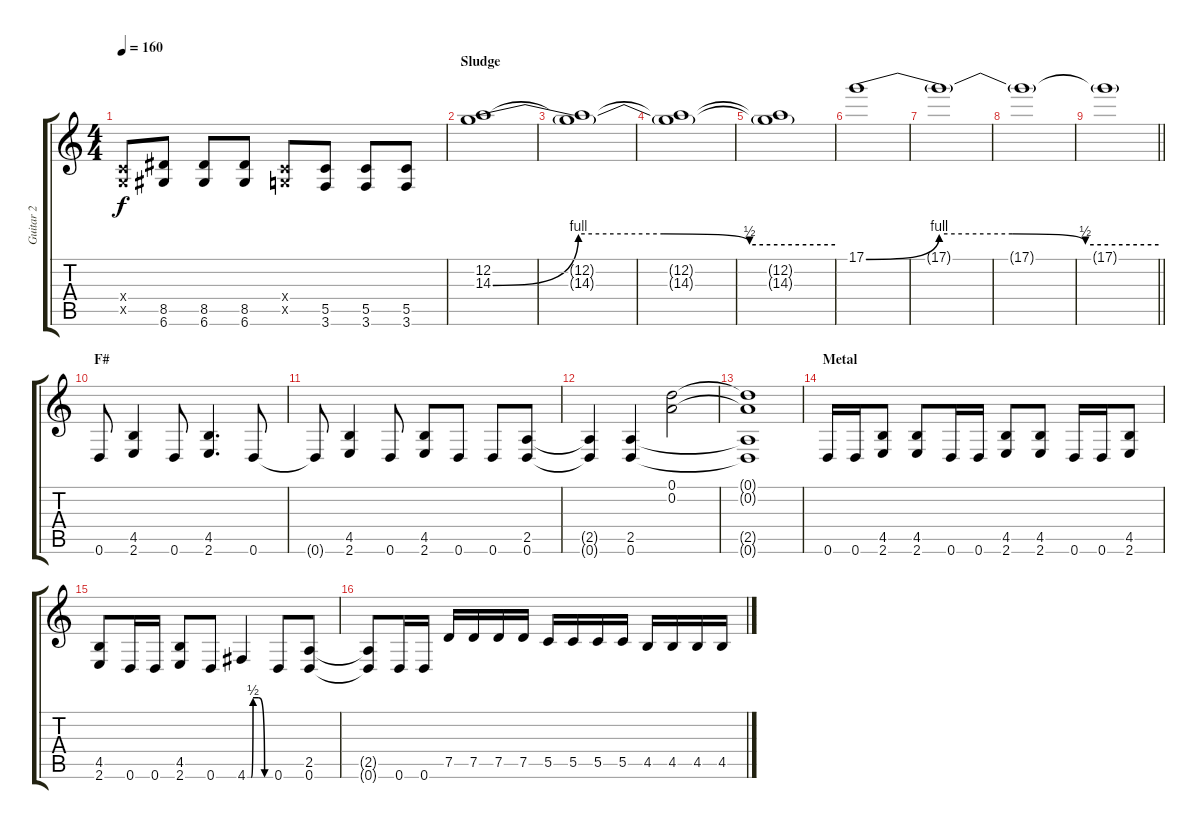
\track ("Guitar 2" "Guitar 2") {instrument overdrivenguitar}
\staff {score tabs}
\tuning (D4 A3 F3 C3 G2 D2) {hide}
\ts (4 4)
\tempo 160
\clef g2
\ks c
(0.4{x} 0.5{x}).8{dy f} (8.5 6.6).8 (8.5 6.6).8 (8.5 6.6).8 (0.4{x} 0.5{x}).8 (5.5 3.6).8 (5.5 3.6).8 (5.5 3.6).8 |
\section ("" "Sludge")
(12.2 14.3{be (custom 0 0 15 4 30 4 45 2 60 2)}).1 |
(12.2{t} 14.3{t}).1 |
(12.2{t} 14.3{t}).1 |
(12.2{t} 14.3{t}).1 |
17.1{be (custom 0 0 15 4 30 4 45 2 60 2)}.1 |
17.1{t}.1 |
17.1{t}.1 |
\barLineRight lightlight
17.1{t}.1 |
\section ("" "F#")
0.6.8 (4.5 2.6).4 0.6.8 (4.5 2.6).4{d} 0.6.8 |
0.6{t}.8 (4.5 2.6).4 0.6.8 (4.5 2.6).8 0.6.8 0.6.8 (2.5 0.6).8 |
(2.5{t} 0.6{t}).4 (2.5 0.6).4 (0.1 0.2).2 |
(0.1{t} 0.2{t} 2.5{t} 0.6{t}).1 |
\section ("" "Metal")
0.6.16 0.6.16 (4.5 2.6).8 (4.5 2.6).8 0.6.16 0.6.16 (4.5 2.6).8 (4.5 2.6).8 0.6.16 0.6.16 (4.5 2.6).8 |
(4.5 2.6).8 0.6.16 0.6.16 (4.5 2.6).8 0.6.8 4.6{be (custom 0 0 10 0 15 2 30 2 45 0 60 0)}.4 0.6.8 (2.5 0.6).8 |
(2.5{t} 0.6{t}).8 0.6.16 0.6.16 7.5.16 7.5.16 7.5.16 7.5.16 5.5.16 5.5.16 5.5.16 5.5.16 4.5.16 4.5.16 4.5.16 4.5.16
